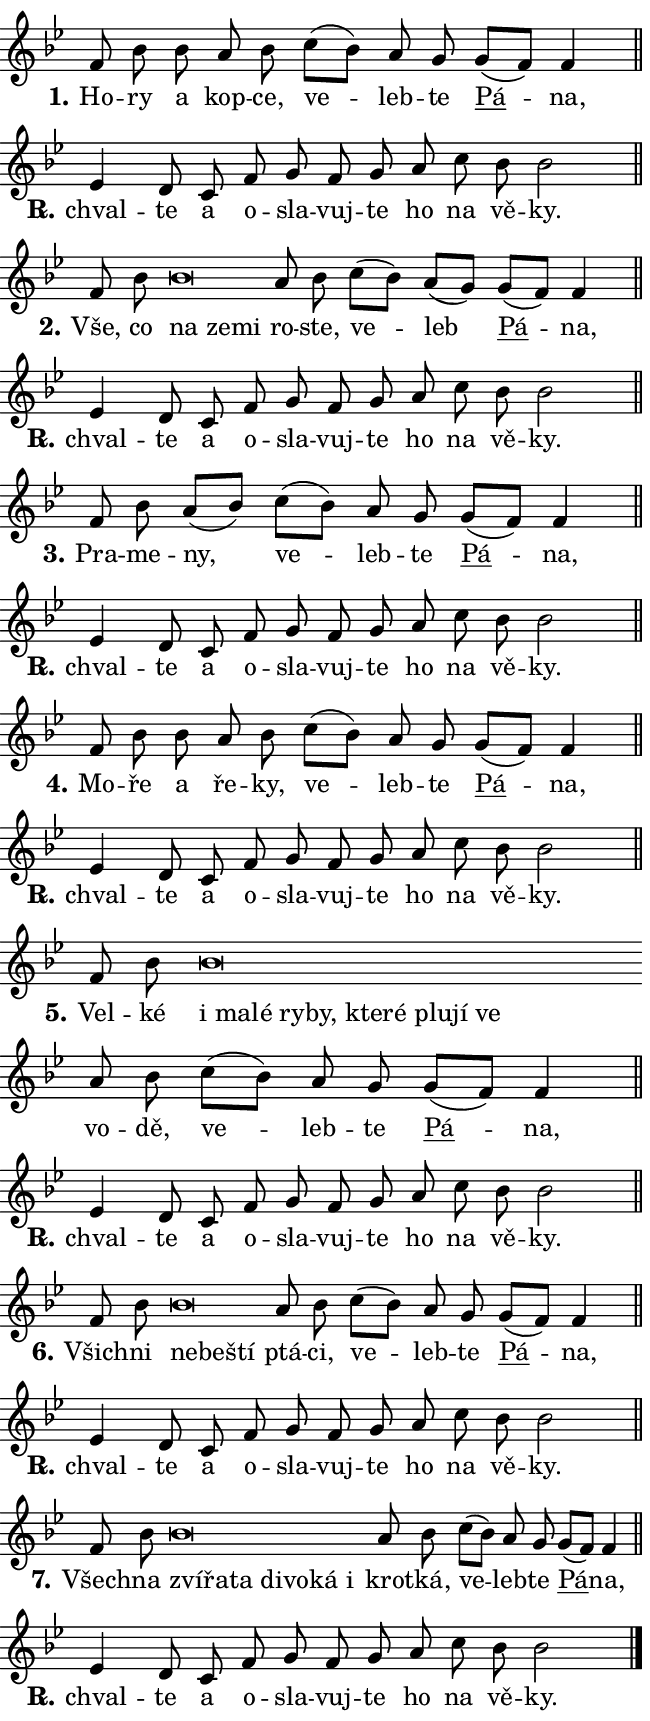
\version "2.24.0"
\header { tagline = "" }
\paper {
  indent = 0\cm
  top-margin = 0\cm
  right-margin = 0.13\cm % to fit lyric hyphens
  bottom-margin = 0\cm
  left-margin = 0\cm
  paper-width = 11\cm
  page-breaking = #ly:one-page-breaking
  system-system-spacing.basic-distance = #11
  score-system-spacing.basic-distance = #11
  ragged-last = ##f
}


%% Author: Thomas Morley
%% https://lists.gnu.org/archive/html/lilypond-user/2020-05/msg00002.html
#(define (line-position grob)
"Returns position of @var[grob} in current system:
   @code{'start}, if at first time-step
   @code{'end}, if at last time-step
   @code{'middle} otherwise
"
  (let* ((col (ly:item-get-column grob))
         (ln (ly:grob-object col 'left-neighbor))
         (rn (ly:grob-object col 'right-neighbor))
         (col-to-check-left (if (ly:grob? ln) ln col))
         (col-to-check-right (if (ly:grob? rn) rn col))
         (break-dir-left
           (and
             (ly:grob-property col-to-check-left 'non-musical #f)
             (ly:item-break-dir col-to-check-left)))
         (break-dir-right
           (and
             (ly:grob-property col-to-check-right 'non-musical #f)
             (ly:item-break-dir col-to-check-right))))
        (cond ((eqv? 1 break-dir-left) 'start)
              ((eqv? -1 break-dir-right) 'end)
              (else 'middle))))

#(define (tranparent-at-line-position vctor)
  (lambda (grob)
  "Relying on @code{line-position} select the relevant enry from @var{vctor}.
Used to determine transparency,"
    (case (line-position grob)
      ((end) (not (vector-ref vctor 0)))
      ((middle) (not (vector-ref vctor 1)))
      ((start) (not (vector-ref vctor 2))))))

noteHeadBreakVisibility =
#(define-music-function (break-visibility)(vector?)
"Makes @code{NoteHead}s transparent relying on @var{break-visibility}"
#{
  \override NoteHead.transparent =
    #(tranparent-at-line-position break-visibility)
#})

#(define delete-ledgers-for-transparent-note-heads
  (lambda (grob)
    "Reads whether a @code{NoteHead} is transparent.
If so this @code{NoteHead} is removed from @code{'note-heads} from
@var{grob}, which is supposed to be @code{LedgerLineSpanner}.
As a result ledgers are not printed for this @code{NoteHead}"
    (let* ((nhds-array (ly:grob-object grob 'note-heads))
           (nhds-list
             (if (ly:grob-array? nhds-array)
                 (ly:grob-array->list nhds-array)
                 '()))
           ;; Relies on the transparent-property being done before
           ;; Staff.LedgerLineSpanner.after-line-breaking is executed.
           ;; This is fragile ...
           (to-keep
             (remove
               (lambda (nhd)
                 (ly:grob-property nhd 'transparent #f))
               nhds-list)))
      ;; TODO find a better method to iterate over grob-arrays, similiar
      ;; to filter/remove etc for lists
      ;; For now rebuilt from scratch
      (set! (ly:grob-object grob 'note-heads)  '())
      (for-each
        (lambda (nhd)
          (ly:pointer-group-interface::add-grob grob 'note-heads nhd))
        to-keep))))

squashNotes = {
  \override NoteHead.X-extent = #'(-0.2 . 0.2)
  \override NoteHead.Y-extent = #'(-0.75 . 0)
  \override NoteHead.stencil =
    #(lambda (grob)
       (let ((pos (ly:grob-property grob 'staff-position)))
         (begin
           (if (< pos -7) (display "ERROR: Lower brevis then expected\n") (display ""))
           (if (<= pos -6) ly:text-interface::print ly:note-head::print))))
}
unSquashNotes = {
  \revert NoteHead.X-extent
  \revert NoteHead.Y-extent
  \revert NoteHead.stencil
}

hideNotes = \noteHeadBreakVisibility #begin-of-line-visible
unHideNotes = \noteHeadBreakVisibility #all-visible

% work-around for resetting accidentals
% https://lilypond.org/doc/v2.23/Documentation/notation/displaying-rhythms#unmetered-music
cadenzaMeasure = {
  \cadenzaOff
  \partial 1024 s1024
  \cadenzaOn
}

#(define-markup-command (accent layout props text) (markup?)
  "Underline accented syllable"
  (interpret-markup layout props
    #{\markup \override #'(offset . 4.3) \underline { #text }#}))

responsum = \markup \concat {
  "R" \hspace #-1.05 \path #0.1 #'((moveto 0 0.07) (lineto 0.9 0.8)) \hspace #0.05 "."
}

spaceSize = #0.6828661417322834 % exact space size for TeX Gyre Schola

\layout {
  \context {
    \Staff
    \remove "Time_signature_engraver"
    \override LedgerLineSpanner.after-line-breaking = #delete-ledgers-for-transparent-note-heads
  }
  \context {
    \Lyrics {
      \override LyricSpace.minimum-distance = \spaceSize
      \override LyricText.font-name = #"TeX Gyre Schola"
      \override LyricText.font-size = 1
      \override StanzaNumber.font-name = #"TeX Gyre Schola Bold"
      \override StanzaNumber.font-size = 1
    }
  }
  \context {
    \Score 
    \override NoteHead.text =
      #(lambda (grob) 
        (let ((pos (ly:grob-property grob 'staff-position)))
          #{\markup {
            \combine
              \halign #-0.55 \raise #(if (= pos -6) 0 0.5) \override #'(thickness . 2) \draw-line #'(3.2 . 0)
              \musicglyph "noteheads.sM1"
          }#}))
  }
}

% magnetic-lyrics.ily
%
%   written by
%     Jean Abou Samra <jean@abou-samra.fr>
%     Werner Lemberg <wl@gnu.org>
%
%   adapted by
%     Jiri Hon <jiri.hon@gmail.com>
%
% Version 2022-Apr-15

% https://www.mail-archive.com/lilypond-user@gnu.org/msg149350.html

#(define (Left_hyphen_pointer_engraver context)
   "Collect syllable-hyphen-syllable occurrences in lyrics and store
them in properties.  This engraver only looks to the left.  For
example, if the lyrics input is @code{foo -- bar}, it does the
following.

@itemize @bullet
@item
Set the @code{text} property of the @code{LyricHyphen} grob between
@q{foo} and @q{bar} to @code{foo}.

@item
Set the @code{left-hyphen} property of the @code{LyricText} grob with
text @q{foo} to the @code{LyricHyphen} grob between @q{foo} and
@q{bar}.
@end itemize

Use this auxiliary engraver in combination with the
@code{lyric-@/text::@/apply-@/magnetic-@/offset!} hook."
   (let ((hyphen #f)
         (text #f))
     (make-engraver
      (acknowledgers
       ((lyric-syllable-interface engraver grob source-engraver)
        (set! text grob)))
      (end-acknowledgers
       ((lyric-hyphen-interface engraver grob source-engraver)
        ;(when (not (grob::has-interface grob 'lyric-space-interface))
          (set! hyphen grob)));)
      ((stop-translation-timestep engraver)
       (when (and text hyphen)
         (ly:grob-set-object! text 'left-hyphen hyphen))
       (set! text #f)
       (set! hyphen #f)))))

#(define (lyric-text::apply-magnetic-offset! grob)
   "If the space between two syllables is less than the value in
property @code{LyricText@/.details@/.squash-threshold}, move the right
syllable to the left so that it gets concatenated with the left
syllable.

Use this function as a hook for
@code{LyricText@/.after-@/line-@/breaking} if the
@code{Left_@/hyphen_@/pointer_@/engraver} is active."
   (let ((hyphen (ly:grob-object grob 'left-hyphen #f)))
     (when hyphen
       (let ((left-text (ly:spanner-bound hyphen LEFT)))
         (when (grob::has-interface left-text 'lyric-syllable-interface)
           (let* ((common (ly:grob-common-refpoint grob left-text X))
                  (this-x-ext (ly:grob-extent grob common X))
                  (left-x-ext
                   (begin
                     ;; Trigger magnetism for left-text.
                     (ly:grob-property left-text 'after-line-breaking)
                     (ly:grob-extent left-text common X)))
                  ;; `delta` is the gap width between two syllables.
                  (delta (- (interval-start this-x-ext)
                            (interval-end left-x-ext)))
                  (details (ly:grob-property grob 'details))
                  (threshold (assoc-get 'squash-threshold details 0.2)))
             (when (< delta threshold)
               (let* (;; We have to manipulate the input text so that
                      ;; ligatures crossing syllable boundaries are not
                      ;; disabled.  For languages based on the Latin
                      ;; script this is essentially a beautification.
                      ;; However, for non-Western scripts it can be a
                      ;; necessity.
                      (lt (ly:grob-property left-text 'text))
                      (rt (ly:grob-property grob 'text))
                      (is-space (grob::has-interface hyphen 'lyric-space-interface))
                      (space (if is-space " " ""))
                      (extra-delta (if is-space spaceSize 0))
                      ;; Append new syllable.
                      (ltrt-space (if (and (string? lt) (string? rt))
                                (string-append lt space rt)
                                (make-concat-markup (list lt space rt))))
                      ;; Right-align `ltrt` to the right side.
                      (ltrt-space-markup (grob-interpret-markup
                               grob
                               (make-translate-markup
                                (cons (interval-length this-x-ext) 0)
                                (make-right-align-markup ltrt-space)))))
                 (begin
                   ;; Don't print `left-text`.
                   (ly:grob-set-property! left-text 'stencil #f)
                   ;; Set text and stencil (which holds all collected
                   ;; syllables so far) and shift it to the left.
                   (ly:grob-set-property! grob 'text ltrt-space)
                   (ly:grob-set-property! grob 'stencil ltrt-space-markup)
                   (ly:grob-translate-axis! grob (- (- delta extra-delta)) X))))))))))


#(define (lyric-hyphen::displace-bounds-first grob)
   ;; Make very sure this callback isn't triggered too early.
   (let ((left (ly:spanner-bound grob LEFT))
         (right (ly:spanner-bound grob RIGHT)))
     (ly:grob-property left 'after-line-breaking)
     (ly:grob-property right 'after-line-breaking)
     (ly:lyric-hyphen::print grob)))

squashThreshold = #0.4

\layout {
  \context {
    \Lyrics
    \consists #Left_hyphen_pointer_engraver
    \override LyricText.after-line-breaking =
      #lyric-text::apply-magnetic-offset!
    \override LyricHyphen.stencil = #lyric-hyphen::displace-bounds-first
    \override LyricText.details.squash-threshold = \squashThreshold
    \override LyricHyphen.minimum-distance = 0
    \override LyricHyphen.minimum-length = \squashThreshold
  }
}

squashText = \override LyricText.details.squash-threshold = 9999
unSquashText = \override LyricText.details.squash-threshold = \squashThreshold

leftText = \override LyricText.self-alignment-X = #LEFT
unLeftText = \revert LyricText.self-alignment-X

starOffset = #(lambda (grob) 
                (let ((x_offset (ly:self-alignment-interface::aligned-on-x-parent grob)))
                  (if (= x_offset 0) 0 (+ x_offset 1.2))))

star = #(define-music-function (syllable)(string?)
"Append star separator at the end of a syllable"
#{
  \once \override LyricText.X-offset = #starOffset
  \lyricmode { \markup {
    #syllable
    \override #'((font-name . "TeX Gyre Schola Bold")) \hspace #0.2 \lower #0.65 \larger "*"
  } }
#})

starAccent = #(define-music-function (syllable)(string?)
"Append star separator at the end of a syllable and make accent"
#{
  \once \override LyricText.X-offset = #starOffset
  \lyricmode { \markup {
    \accent #syllable
    \override #'((font-name . "TeX Gyre Schola Bold")) \hspace #0.2 \lower #0.65 \larger "*"
  } }
#})

breath = #(define-music-function (syllable)(string?)
"Append breathing indicator at the end of a syllable"
#{
  \lyricmode { \markup { #syllable "+" } }
#})

optionalBreath = #(define-music-function (syllable)(string?)
"Append optional breathing indicator at the end of a syllable"
#{
  \lyricmode { \markup { #syllable "(+)" } }
#})


\score {
    <<
        \new Voice = "melody" { \cadenzaOn \key bes \major \relative { f'8 bes \bar "" bes a8 bes \bar "" c[( bes)] \bar "" a g \bar "" \bar "" g[( f)] f4 \cadenzaMeasure \bar "||" \break } }
        \new Lyrics \lyricsto "melody" { \lyricmode { \set stanza = "1."
Ho -- ry a kop -- ce, ve -- leb -- te \markup \accent Pá -- na, } }
    >>
    \layout {}
}

\score {
    <<
        \new Voice = "melody" { \cadenzaOn \key bes \major \relative { es'4 d8 c \bar "" f g f \bar "" g a \bar "" c bes bes2 \cadenzaMeasure \bar "||" \break } }
        \new Lyrics \lyricsto "melody" { \lyricmode { \set stanza = \responsum
chval -- te a o -- sla -- vuj -- te ho na vě -- ky. } }
    >>
    \layout {}
}

\score {
    <<
        \new Voice = "melody" { \cadenzaOn \key bes \major \relative { f'8 bes \bar "" \squashNotes bes\breve*1/16 \hideNotes \breve*1/16 \breve*1/16 \bar "" \unHideNotes \unSquashNotes a8 bes \bar "" c[( bes)] \bar "" a[( g)] \bar "" \bar "" g[( f)] f4 \cadenzaMeasure \bar "||" \break } }
        \new Lyrics \lyricsto "melody" { \lyricmode { \set stanza = "2."
Vše, co \leftText na \squashText ze -- mi \unLeftText \unSquashText ro -- ste, ve -- leb \markup \accent Pá -- na, } }
    >>
    \layout {}
}

\score {
    <<
        \new Voice = "melody" { \cadenzaOn \key bes \major \relative { es'4 d8 c \bar "" f g f \bar "" g a \bar "" c bes bes2 \cadenzaMeasure \bar "||" \break } }
        \new Lyrics \lyricsto "melody" { \lyricmode { \set stanza = \responsum
chval -- te a o -- sla -- vuj -- te ho na vě -- ky. } }
    >>
    \layout {}
}

\score {
    <<
        \new Voice = "melody" { \cadenzaOn \key bes \major \relative { f'8 bes8 a8[( bes)] \bar "" c[( bes)] \bar "" a g \bar "" \bar "" g[( f)] f4 \cadenzaMeasure \bar "||" \break } }
        \new Lyrics \lyricsto "melody" { \lyricmode { \set stanza = "3."
Pra -- me -- ny, ve -- leb -- te \markup \accent Pá -- na, } }
    >>
    \layout {}
}

\score {
    <<
        \new Voice = "melody" { \cadenzaOn \key bes \major \relative { es'4 d8 c \bar "" f g f \bar "" g a \bar "" c bes bes2 \cadenzaMeasure \bar "||" \break } }
        \new Lyrics \lyricsto "melody" { \lyricmode { \set stanza = \responsum
chval -- te a o -- sla -- vuj -- te ho na vě -- ky. } }
    >>
    \layout {}
}

\score {
    <<
        \new Voice = "melody" { \cadenzaOn \key bes \major \relative { f'8 bes \bar "" bes a8 bes \bar "" c[( bes)] \bar "" a g \bar "" \bar "" g[( f)] f4 \cadenzaMeasure \bar "||" \break } }
        \new Lyrics \lyricsto "melody" { \lyricmode { \set stanza = "4."
Mo -- ře a ře -- ky, ve -- leb -- te \markup \accent Pá -- na, } }
    >>
    \layout {}
}

\score {
    <<
        \new Voice = "melody" { \cadenzaOn \key bes \major \relative { es'4 d8 c \bar "" f g f \bar "" g a \bar "" c bes bes2 \cadenzaMeasure \bar "||" \break } }
        \new Lyrics \lyricsto "melody" { \lyricmode { \set stanza = \responsum
chval -- te a o -- sla -- vuj -- te ho na vě -- ky. } }
    >>
    \layout {}
}

\score {
    <<
        \new Voice = "melody" { \cadenzaOn \key bes \major \relative { f'8 bes \bar "" \squashNotes bes\breve*1/16 \hideNotes \breve*1/16 \bar "" \breve*1/16 \bar "" \breve*1/16 \bar "" \breve*1/16 \bar "" \breve*1/16 \bar "" \breve*1/16 \bar "" \breve*1/16 \bar "" \breve*1/16 \breve*1/16 \bar "" \unHideNotes \unSquashNotes a8 bes \bar "" c[( bes)] \bar "" a g \bar "" \bar "" g[( f)] f4 \cadenzaMeasure \bar "||" \break } }
        \new Lyrics \lyricsto "melody" { \lyricmode { \set stanza = "5."
Vel -- ké \leftText i \squashText ma -- lé ry -- by, kte -- ré plu -- jí ve \unLeftText \unSquashText vo -- dě, ve -- leb -- te \markup \accent Pá -- na, } }
    >>
    \layout {}
}

\score {
    <<
        \new Voice = "melody" { \cadenzaOn \key bes \major \relative { es'4 d8 c \bar "" f g f \bar "" g a \bar "" c bes bes2 \cadenzaMeasure \bar "||" \break } }
        \new Lyrics \lyricsto "melody" { \lyricmode { \set stanza = \responsum
chval -- te a o -- sla -- vuj -- te ho na vě -- ky. } }
    >>
    \layout {}
}

\score {
    <<
        \new Voice = "melody" { \cadenzaOn \key bes \major \relative { f'8 bes \bar "" \squashNotes bes\breve*1/16 \hideNotes \breve*1/16 \breve*1/16 \bar "" \unHideNotes \unSquashNotes a8 bes \bar "" c[( bes)] \bar "" a g \bar "" \bar "" g[( f)] f4 \cadenzaMeasure \bar "||" \break } }
        \new Lyrics \lyricsto "melody" { \lyricmode { \set stanza = "6."
Všich -- ni \leftText ne -- \squashText be -- ští \unLeftText \unSquashText ptá -- ci, ve -- leb -- te \markup \accent Pá -- na, } }
    >>
    \layout {}
}

\score {
    <<
        \new Voice = "melody" { \cadenzaOn \key bes \major \relative { es'4 d8 c \bar "" f g f \bar "" g a \bar "" c bes bes2 \cadenzaMeasure \bar "||" \break } }
        \new Lyrics \lyricsto "melody" { \lyricmode { \set stanza = \responsum
chval -- te a o -- sla -- vuj -- te ho na vě -- ky. } }
    >>
    \layout {}
}

\score {
    <<
        \new Voice = "melody" { \cadenzaOn \key bes \major \relative { f'8 bes \bar "" \squashNotes bes\breve*1/16 \hideNotes \breve*1/16 \bar "" \breve*1/16 \bar "" \breve*1/16 \bar "" \breve*1/16 \bar "" \breve*1/16 \breve*1/16 \bar "" \unHideNotes \unSquashNotes a8 bes \bar "" c[( bes)] \bar "" a g \bar "" \bar "" g[( f)] f4 \cadenzaMeasure \bar "||" \break } }
        \new Lyrics \lyricsto "melody" { \lyricmode { \set stanza = "7."
Všech -- na \leftText zví -- \squashText řa -- ta di -- vo -- ká i \unLeftText \unSquashText kro -- tká, ve -- leb -- te \markup \accent Pá -- na, } }
    >>
    \layout {}
}

\score {
    <<
        \new Voice = "melody" { \cadenzaOn \key bes \major \relative { es'4 d8 c \bar "" f g f \bar "" g a \bar "" c bes bes2 \cadenzaMeasure \bar "||" \break } \bar "|." }
        \new Lyrics \lyricsto "melody" { \lyricmode { \set stanza = \responsum
chval -- te a o -- sla -- vuj -- te ho na vě -- ky. } }
    >>
    \layout {}
}
